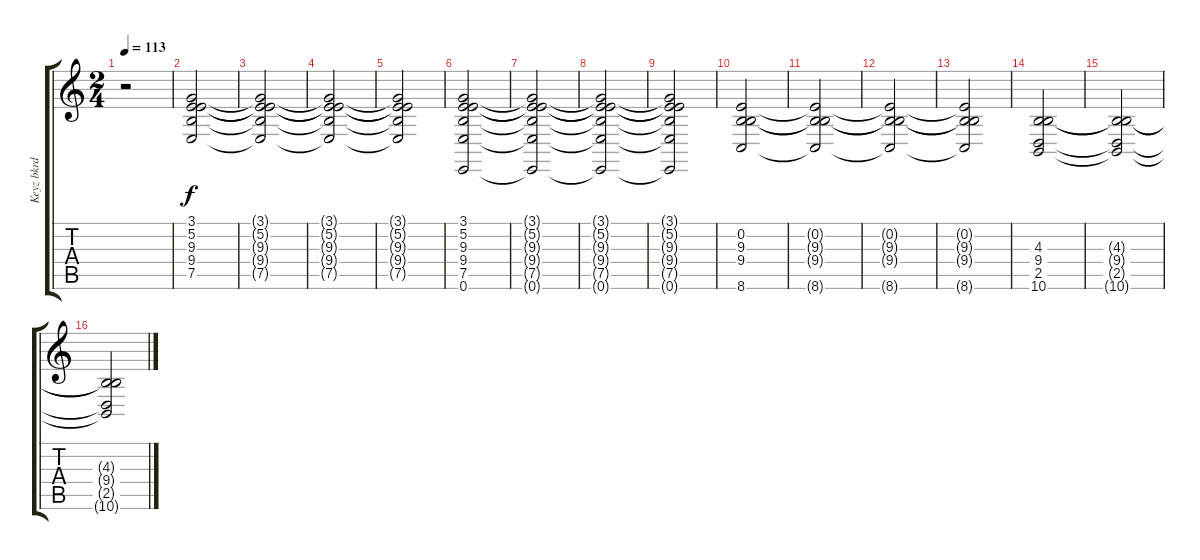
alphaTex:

\track ("Keyz bkrd" "Keyz bkrd") {instrument stringensemble1}
\staff {score tabs}
\tuning (E4 B3 G3 D3 A2 E2) {hide}
\ts (2 4)
\tempo 113
\clef g2
\ks c
r.2{dy f volume 0 instrument stringensemble1} |
(3.1 5.2 9.3 9.4 7.5).2{volume 12} |
(3.1{t} 5.2{t} 9.3{t} 9.4{t} 7.5{t}).2 |
(3.1{t} 5.2{t} 9.3{t} 9.4{t} 7.5{t}).2{volume 0} |
(3.1{t} 5.2{t} 9.3{t} 9.4{t} 7.5{t}).2 |
(3.1 5.2 9.3 9.4 7.5 0.6).2{volume 12} |
(3.1{t} 5.2{t} 9.3{t} 9.4{t} 7.5{t} 0.6{t}).2 |
(3.1{t} 5.2{t} 9.3{t} 9.4{t} 7.5{t} 0.6{t}).2{volume 0} |
(3.1{t} 5.2{t} 9.3{t} 9.4{t} 7.5{t} 0.6{t}).2 |
(0.2 9.3 9.4 8.6).2{volume 12} |
(0.2{t} 9.3{t} 9.4{t} 8.6{t}).2 |
(0.2{t} 9.3{t} 9.4{t} 8.6{t}).2{volume 0} |
(0.2{t} 9.3{t} 9.4{t} 8.6{t}).2 |
(4.3 9.4 2.5 10.6).2{volume 12} |
(4.3{t} 9.4{t} 2.5{t} 10.6{t}).2 |
(4.3{t} 9.4{t} 2.5{t} 10.6{t}).2{volume 0}
